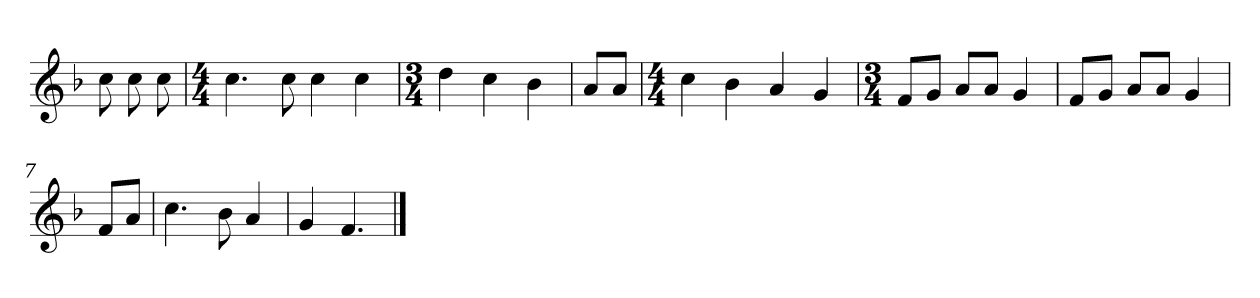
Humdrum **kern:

**kern
*part1
*staff1
*clefG2
*k[b-]
*F:
=
8cc
8cc
8cc
=1
*M4/4
4.cc
8cc
4cc
4cc
=2
*M3/4
4dd
4cc
4b-
=3
8a/L
8a/J
=4
*M4/4
4cc
4b-
4a
4g
=5
*M3/4
8f/L
8g/J
8a/L
8a/J
4g
=6
8f/L
8g/J
8a/L
8a/J
4g
=7
8f/L
8a/J
=8
4.cc
8b-
4a
=9
4g
4.f
==
*-
